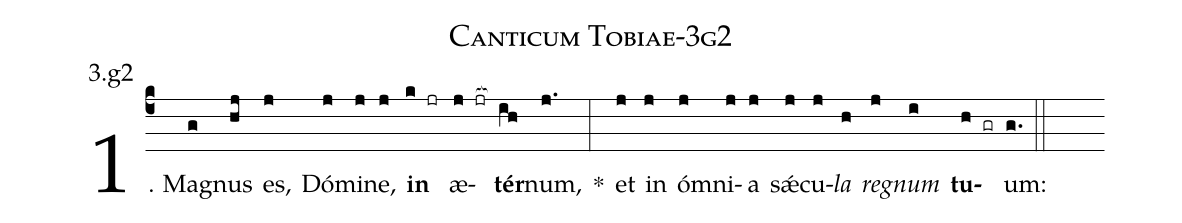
name: Canticum Tobiae-3g2;
annotation: 3.g2;
%%
(c4)1. Ma(g)gnus(hj) es,(j) Dó(j)mi(j)ne,(j) <b>in</b>(k jr) æ(j jr[ocb:1{])<b>tér</b>(ih[ocb:0}])num,(j.) *(:) et(j) in(j) óm(j)ni(j)a(j) sǽ(j)cu(j)<i>la</i>(h) <i>re</i>(j)<i>gnum</i>(i) <b>tu</b>(h gr)um:(g.) (::)
